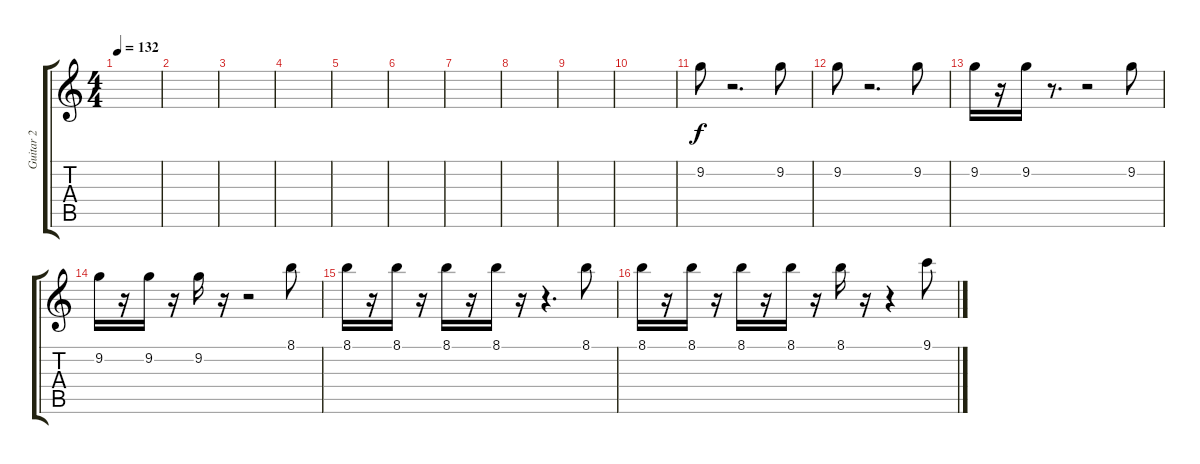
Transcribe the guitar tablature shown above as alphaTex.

\track ("Guitar 2" "Guitar 2") {instrument distortionguitar}
\staff {score tabs}
\tuning (Eb4 Bb3 Gb3 Db3 Ab2 Eb2) {hide}
\ts (4 4)
\tempo 132
\clef g2
\ks c
|
|
|
|
|
|
|
|
|
|
9.2.8 r.2{d} 9.2.8 |
9.2.8 r.2{d} 9.2.8 |
9.2.16 r.16 9.2.16 r.8{d} r.2 9.2.8 |
9.2.16 r.16 9.2.16 r.16 9.2.16 r.16 r.2 8.1.8 |
8.1.16 r.16 8.1.16 r.16 8.1.16 r.16 8.1.16 r.16 r.4{d} 8.1.8 |
8.1.16 r.16 8.1.16 r.16 8.1.16 r.16 8.1.16 r.16 8.1.16 r.16 r.4 9.1.8
